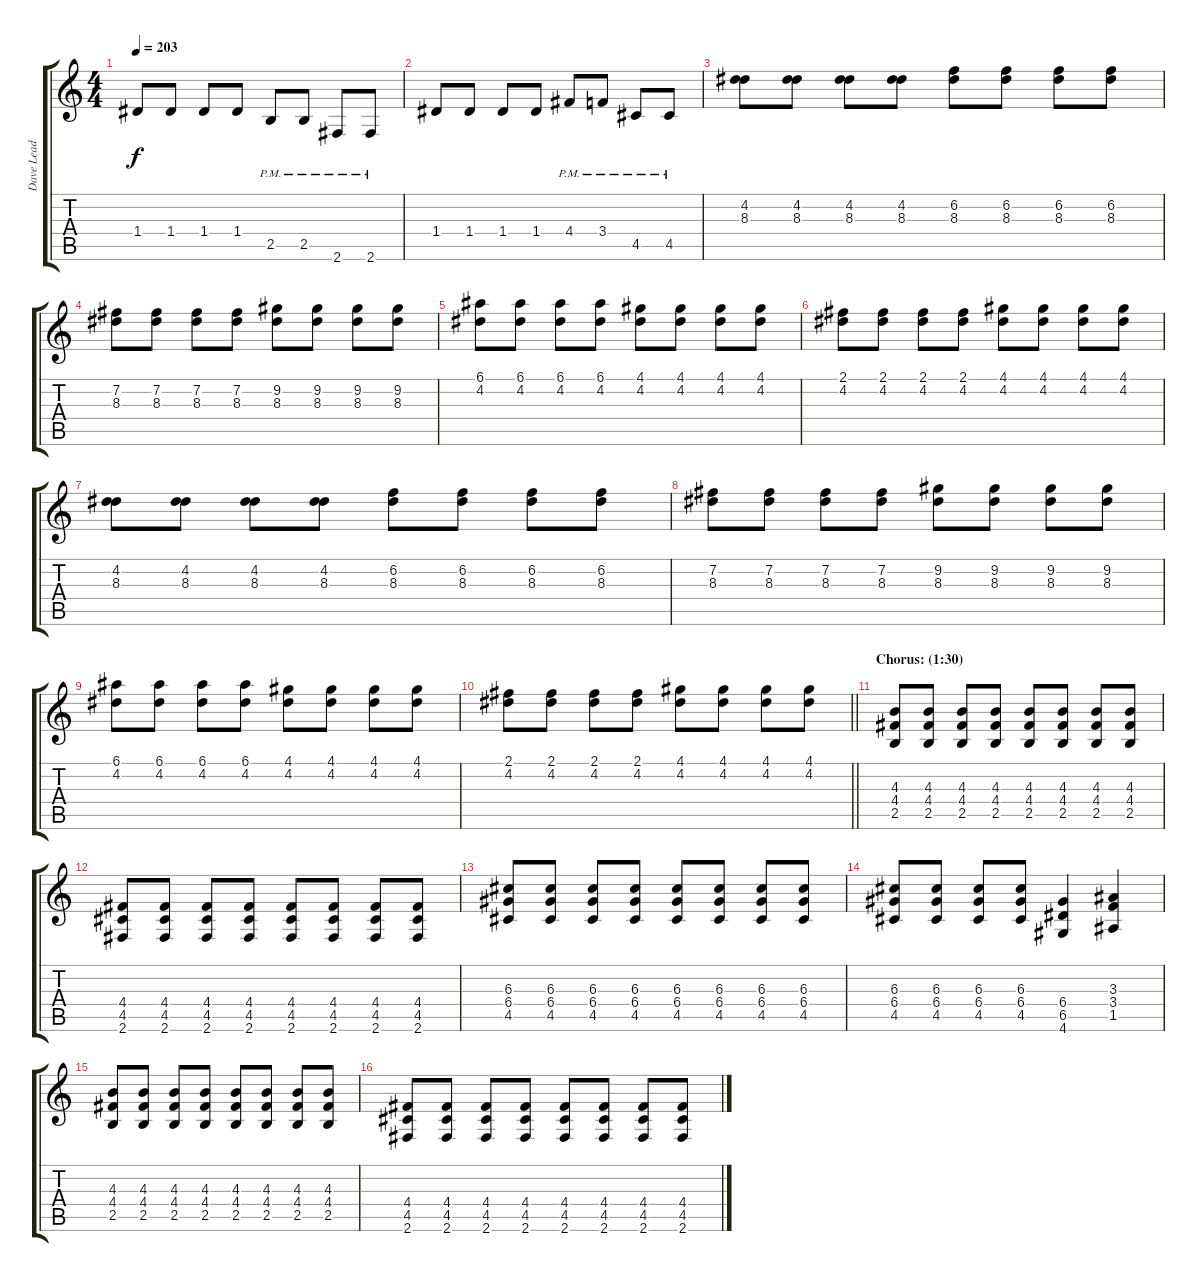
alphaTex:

\track ("Dave Lead" "Dave Lead") {instrument distortionguitar}
\staff {score tabs}
\tuning (E4 B3 G3 D3 A2 E2) {hide}
\ts (4 4)
\tempo 203
\clef g2
\ks c
1.4.8{dy f} 1.4.8 1.4.8 1.4.8 2.5{pm}.8 2.5{pm}.8 2.6{pm}.8 2.6{pm}.8 |
1.4.8 1.4.8 1.4.8 1.4.8 4.4{pm}.8 3.4{pm}.8 4.5{pm}.8 4.5{pm}.8 |
(4.2 8.3).8 (4.2 8.3).8 (4.2 8.3).8 (4.2 8.3).8 (6.2 8.3).8 (6.2 8.3).8 (6.2 8.3).8 (6.2 8.3).8 |
(7.2 8.3).8 (7.2 8.3).8 (7.2 8.3).8 (7.2 8.3).8 (9.2 8.3).8 (9.2 8.3).8 (9.2 8.3).8 (9.2 8.3).8 |
(6.1 4.2).8 (6.1 4.2).8 (6.1 4.2).8 (6.1 4.2).8 (4.1 4.2).8 (4.1 4.2).8 (4.1 4.2).8 (4.1 4.2).8 |
(2.1 4.2).8 (2.1 4.2).8 (2.1 4.2).8 (2.1 4.2).8 (4.1 4.2).8 (4.1 4.2).8 (4.1 4.2).8 (4.1 4.2).8 |
(4.2 8.3).8 (4.2 8.3).8 (4.2 8.3).8 (4.2 8.3).8 (6.2 8.3).8 (6.2 8.3).8 (6.2 8.3).8 (6.2 8.3).8 |
(7.2 8.3).8 (7.2 8.3).8 (7.2 8.3).8 (7.2 8.3).8 (9.2 8.3).8 (9.2 8.3).8 (9.2 8.3).8 (9.2 8.3).8 |
(6.1 4.2).8 (6.1 4.2).8 (6.1 4.2).8 (6.1 4.2).8 (4.1 4.2).8 (4.1 4.2).8 (4.1 4.2).8 (4.1 4.2).8 |
\barLineRight lightlight
(2.1 4.2).8 (2.1 4.2).8 (2.1 4.2).8 (2.1 4.2).8 (4.1 4.2).8 (4.1 4.2).8 (4.1 4.2).8 (4.1 4.2).8 |
\section ("" "Chorus: (1:30)")
(4.3 4.4 2.5).8 (4.3 4.4 2.5).8 (4.3 4.4 2.5).8 (4.3 4.4 2.5).8 (4.3 4.4 2.5).8 (4.3 4.4 2.5).8 (4.3 4.4 2.5).8 (4.3 4.4 2.5).8 |
(4.4 4.5 2.6).8 (4.4 4.5 2.6).8 (4.4 4.5 2.6).8 (4.4 4.5 2.6).8 (4.4 4.5 2.6).8 (4.4 4.5 2.6).8 (4.4 4.5 2.6).8 (4.4 4.5 2.6).8 |
(6.3 6.4 4.5).8 (6.3 6.4 4.5).8 (6.3 6.4 4.5).8 (6.3 6.4 4.5).8 (6.3 6.4 4.5).8 (6.3 6.4 4.5).8 (6.3 6.4 4.5).8 (6.3 6.4 4.5).8 |
(6.3 6.4 4.5).8 (6.3 6.4 4.5).8 (6.3 6.4 4.5).8 (6.3 6.4 4.5).8 (6.4 6.5 4.6).4 (3.3 3.4 1.5).4 |
(4.3 4.4 2.5).8 (4.3 4.4 2.5).8 (4.3 4.4 2.5).8 (4.3 4.4 2.5).8 (4.3 4.4 2.5).8 (4.3 4.4 2.5).8 (4.3 4.4 2.5).8 (4.3 4.4 2.5).8 |
(4.4 4.5 2.6).8 (4.4 4.5 2.6).8 (4.4 4.5 2.6).8 (4.4 4.5 2.6).8 (4.4 4.5 2.6).8 (4.4 4.5 2.6).8 (4.4 4.5 2.6).8 (4.4 4.5 2.6).8
